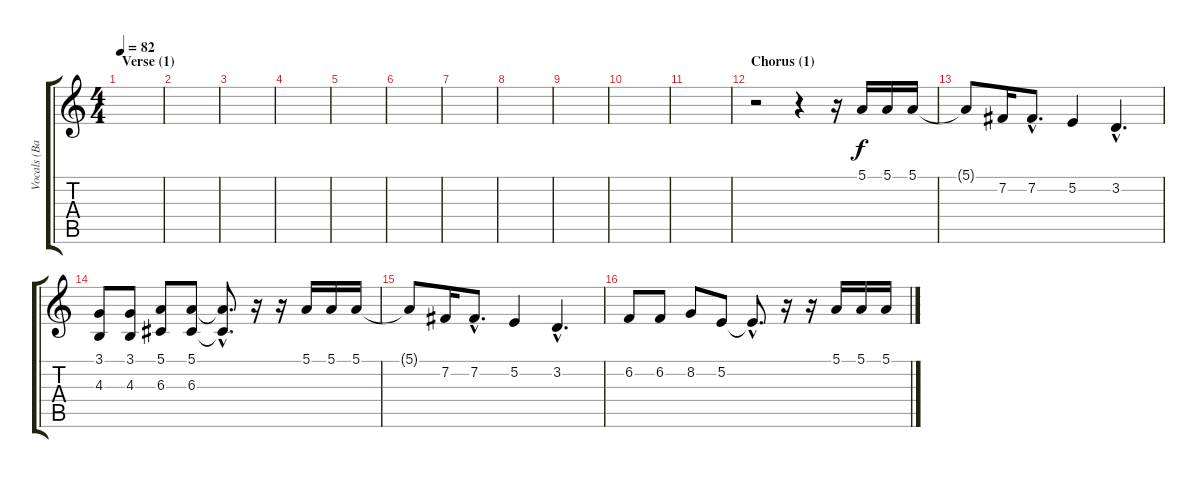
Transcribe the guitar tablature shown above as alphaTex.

\track ("Vocals (Backing)" "Vocals (Ba") {instrument synthvoice}
\staff {score tabs}
\tuning (E4 B3 G3 D3 A2 E2) {hide}
\ts (4 4)
\section ("" "Verse (1)")
\tempo 82
\clef g2
\ks c
|
|
|
|
|
|
|
|
|
|
|
\section ("" "Chorus (1)")
r.2 r.4 r.16 5.1.16 5.1.16 5.1.16 |
5.1{t}.8 7.2.16 7.2{hac}.8{d} 5.2.4 3.2{hac}.4{d} |
(3.1 4.3).8 (3.1 4.3).8 (5.1 6.3).8 (5.1 6.3).8 (5.1{hac t} 6.3{hac t}).8{d} r.16 r.16 5.1.16 5.1.16 5.1.16 |
5.1{t}.8 7.2.16 7.2{hac}.8{d} 5.2.4 3.2{hac}.4{d} |
6.2.8 6.2.8 8.2.8 5.2.8 5.2{hac t}.8{d} r.16 r.16 5.1.16 5.1.16 5.1.16
